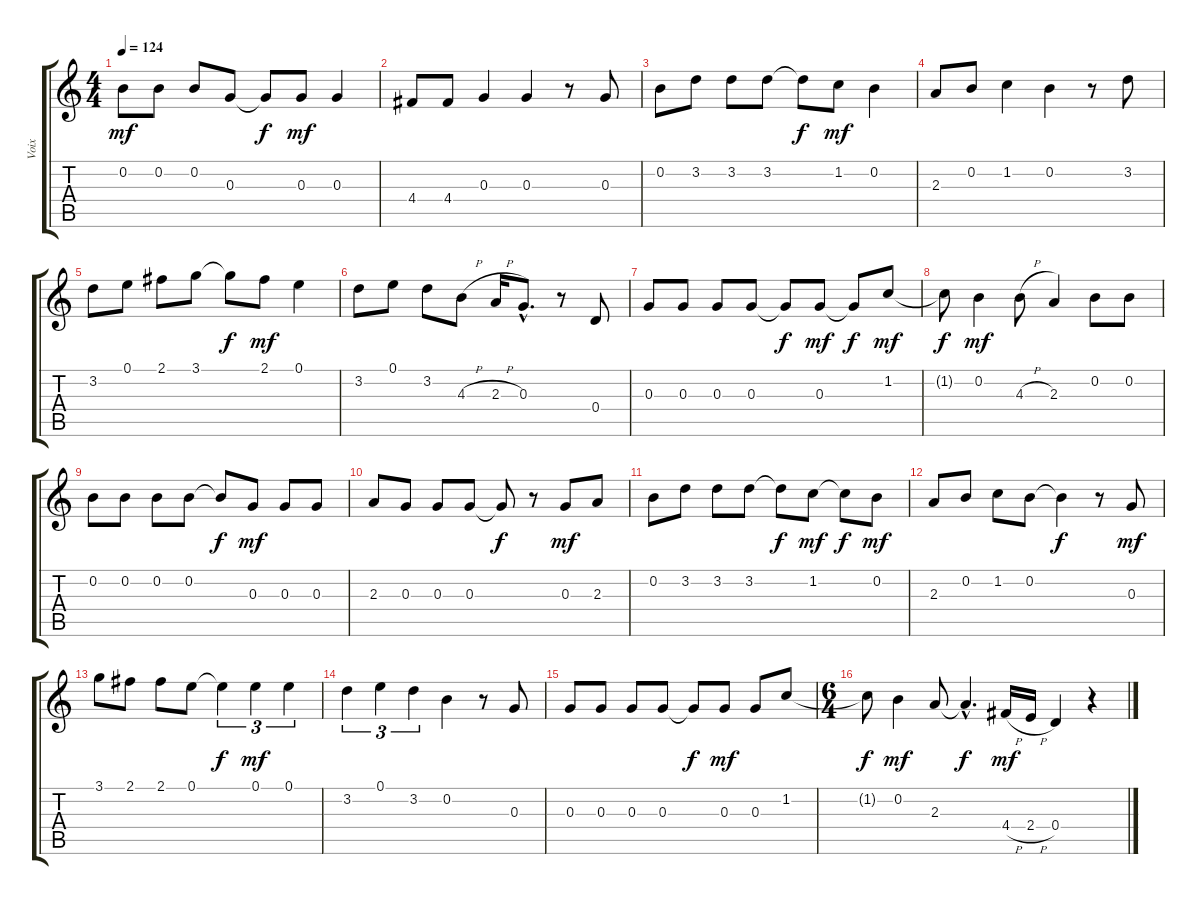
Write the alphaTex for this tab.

\track ("Voix" "Voix") {instrument accordion}
\staff {score tabs}
\tuning (E5 B4 G4 D4 A3 E3) {hide}
\ts (4 4)
\tempo 124
\clef g2
\ks c
0.2.8{dy mf} 0.2.8 0.2.8 0.3.8 0.3{t}.8{dy f} 0.3.8{dy mf} 0.3.4 |
4.4.8 4.4.8 0.3.4 0.3.4 r.8 0.3.8 |
0.2.8 3.2.8 3.2.8 3.2.8 3.2{t}.8{dy f} 1.2.8{dy mf} 0.2.4 |
2.3.8 0.2.8 1.2.4 0.2.4 r.8 3.2.8 |
3.2.8 0.1.8 2.1.8 3.1.8 3.1{t}.8{dy f} 2.1.8{dy mf} 0.1.4 |
3.2.8 0.1.8 3.2.8 4.3{h}.8 2.3{h}.16 0.3{hac}.8{d} r.8 0.4.8 |
0.3.8 0.3.8 0.3.8 0.3.8 0.3{t}.8{dy f} 0.3.8{dy mf} 0.3{t}.8{dy f} 1.2.8{dy mf} |
1.2{t}.8{dy f} 0.2.4{dy mf} 4.3{h}.8 2.3.4 0.2.8 0.2.8 |
0.2.8 0.2.8 0.2.8 0.2.8 0.2{t}.8{dy f} 0.3.8{dy mf} 0.3.8 0.3.8 |
2.3.8 0.3.8 0.3.8 0.3.8 0.3{t}.8{dy f} r.8 0.3.8{dy mf} 2.3.8 |
0.2.8 3.2.8 3.2.8 3.2.8 3.2{t}.8{dy f} 1.2.8{dy mf} 1.2{t}.8{dy f} 0.2.8{dy mf} |
2.3.8 0.2.8 1.2.8 0.2.8 0.2{t}.4{dy f} r.8 0.3.8{dy mf} |
3.1.8 2.1.8 2.1.8 0.1.8 0.1{t}.4{tu (3 2) dy f} 0.1.4{tu (3 2) dy mf} 0.1.4{tu (3 2)} |
3.2.4{tu (3 2)} 0.1.4{tu (3 2)} 3.2.4{tu (3 2)} 0.2.4 r.8 0.3.8 |
0.3.8 0.3.8 0.3.8 0.3.8 0.3{t}.8{dy f} 0.3.8{dy mf} 0.3.8 1.2.8 |
\ts (6 4)
1.2{t}.8{dy f} 0.2.4{dy mf} 2.3.8 2.3{hac t}.4{d dy f} 4.4{h}.16{dy mf} 2.4{h}.16 0.4.4 r.4
